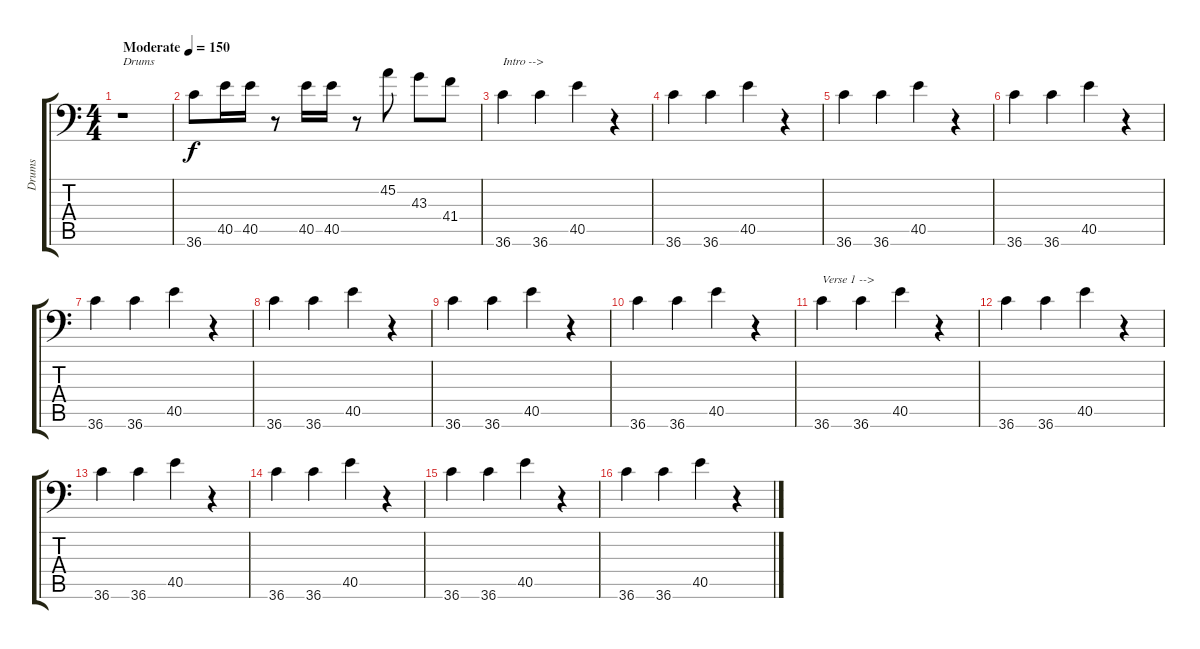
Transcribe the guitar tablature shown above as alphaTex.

\track ("Drums" "Drums") {instrument acousticgrandpiano}
\staff {score tabs}
\tuning (C-1 C-1 C-1 C-1 C-1 C-1) {hide}
\ts (4 4)
\tempo (150 "Moderate")
\clef f4
\ks c
r.1{txt "Drums" dy f instrument acousticgrandpiano} |
36.6.8 40.5.16 40.5.16 r.8 40.5.16 40.5.16 r.8 45.2.8 43.3.8 41.4.8 |
36.6.4{txt "Intro -->"} 36.6.4 40.5.4 r.4 |
36.6.4 36.6.4 40.5.4 r.4 |
36.6.4 36.6.4 40.5.4 r.4 |
36.6.4 36.6.4 40.5.4 r.4 |
36.6.4 36.6.4 40.5.4 r.4 |
36.6.4 36.6.4 40.5.4 r.4 |
36.6.4 36.6.4 40.5.4 r.4 |
36.6.4 36.6.4 40.5.4 r.4 |
36.6.4{txt "Verse 1 -->"} 36.6.4 40.5.4 r.4 |
36.6.4 36.6.4 40.5.4 r.4 |
36.6.4 36.6.4 40.5.4 r.4 |
36.6.4 36.6.4 40.5.4 r.4 |
36.6.4 36.6.4 40.5.4 r.4 |
36.6.4 36.6.4 40.5.4 r.4
